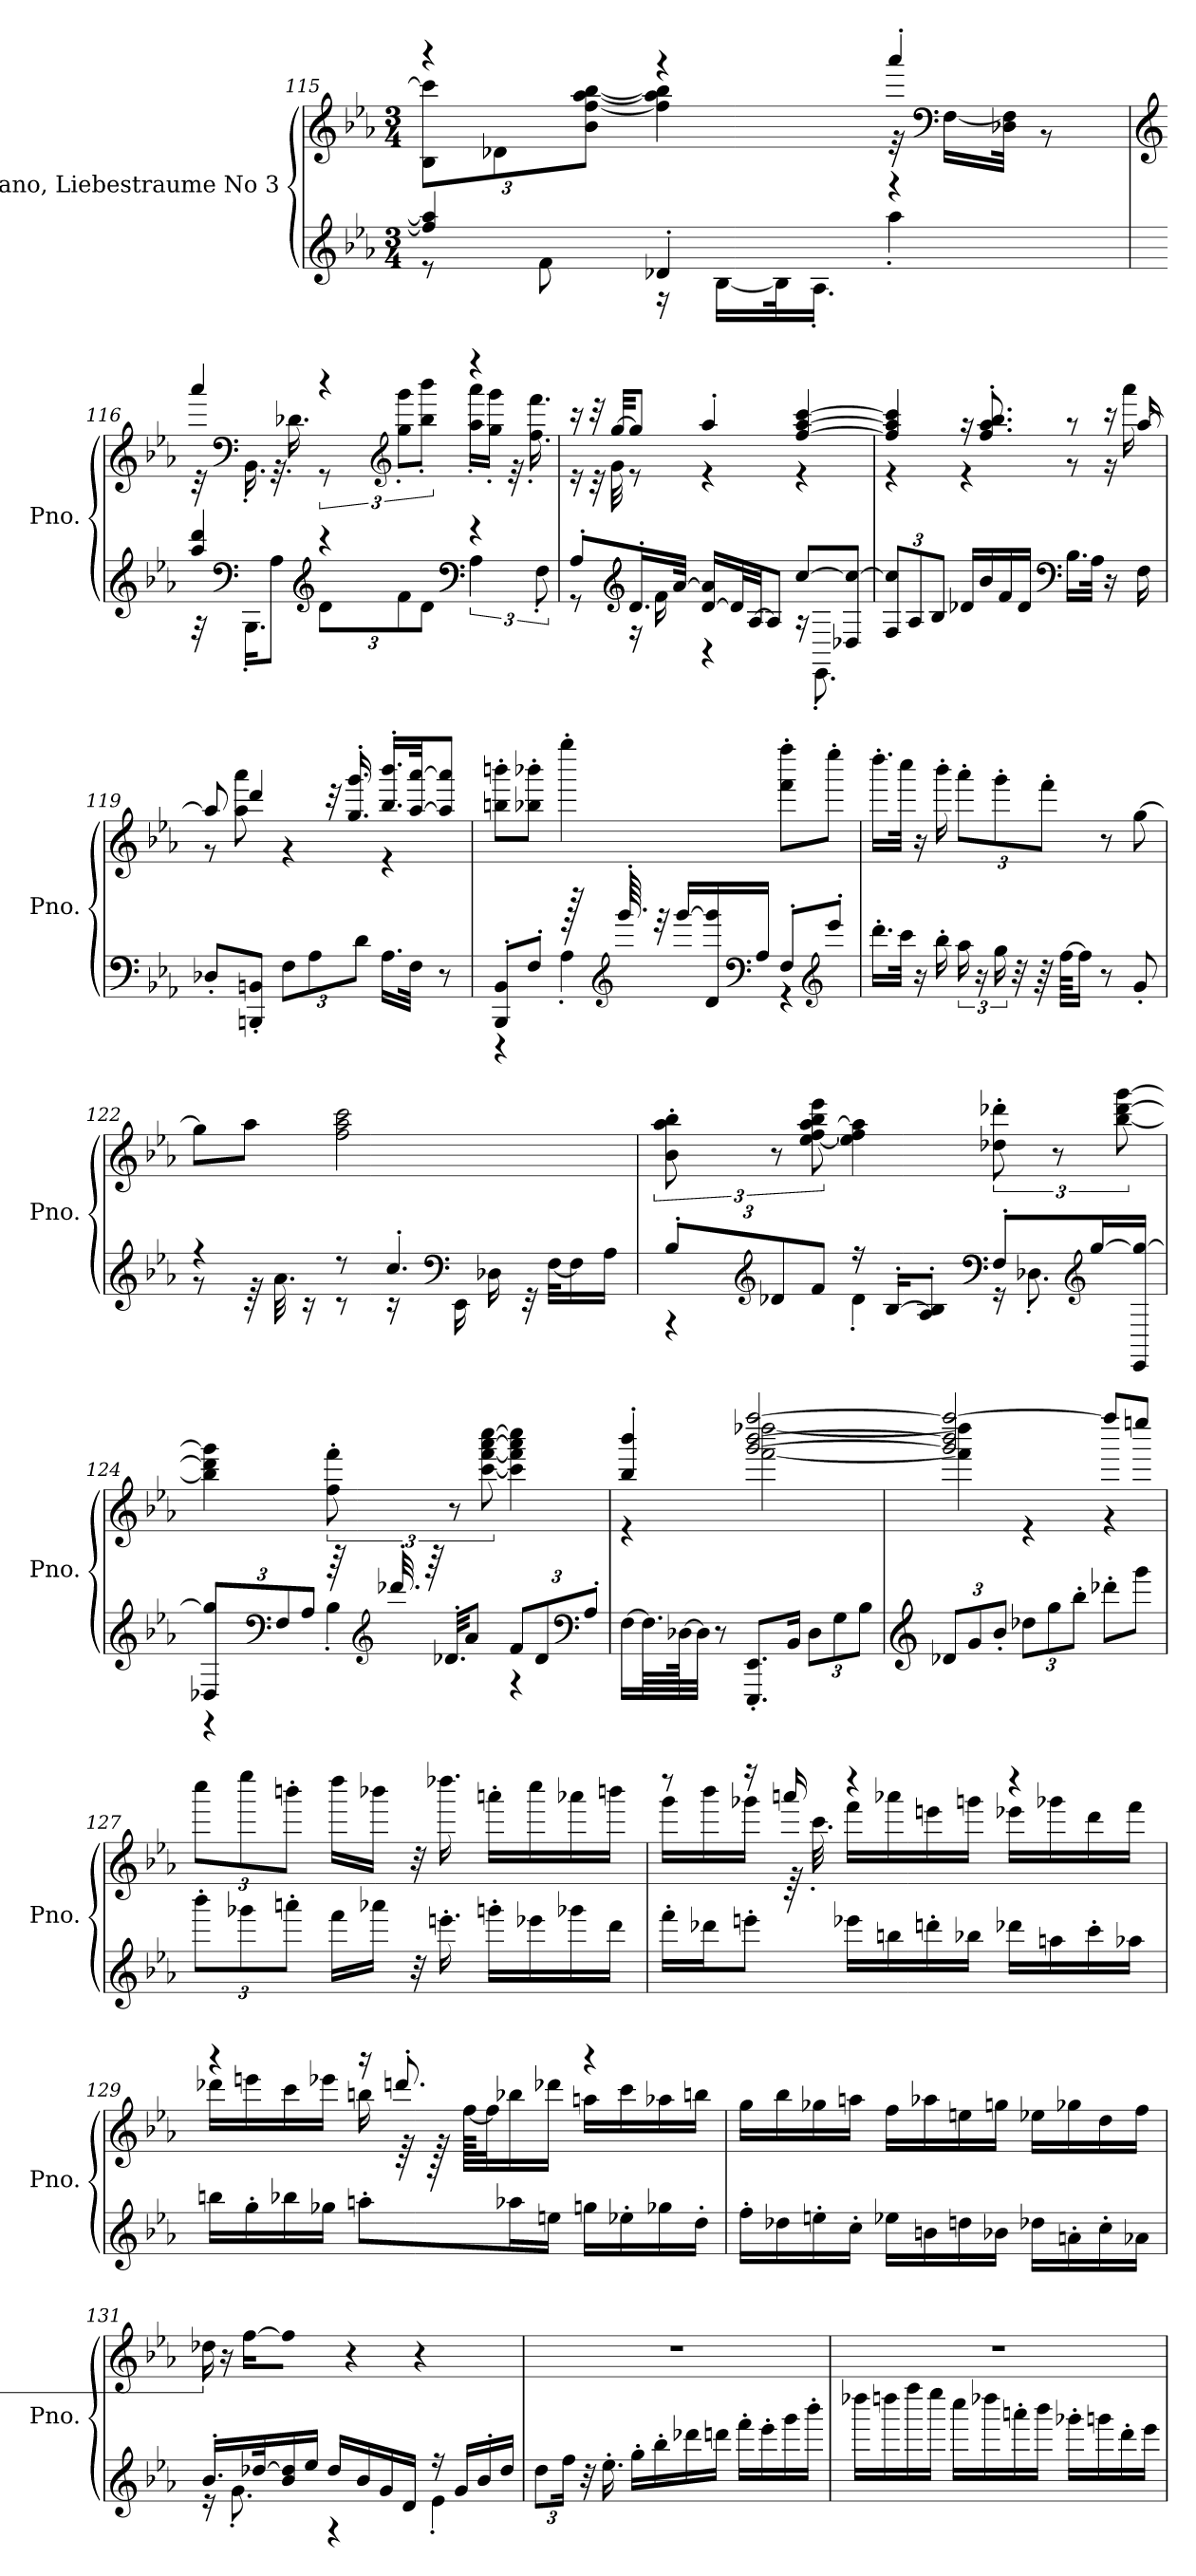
**kern	**kern
*part1	*part1
*staff2	*staff1
*I"Piano, Liebestraume No 3	*
*I'Pno.	*
!!LO:LB:g=z
*clefG2	*clefG2
*k[b-e-a-]	*k[b-e-a-]
*M3/4	*M3/4
=115	=115
*^	*^
*	*	*	*Xbrackettup
4ff/] 4aa-/]	8r	4r	12B-\ 12ccc\]L
.	.	.	12d-X\
.	8f\	.	.
.	.	.	12b-\ [12ff\ [12aa-\ [12bb-\J
4d-X'/	16r	4r	4ff\] 4aa-\] 4bb-\]
.	[16B-\LL	.	.
.	32B-\K]	.	.
.	16.A-'\JJ	.	.
4r	4aa-'\	4aaa-'/	32r
*	*	*clefF4	*
.	.	.	[16F\LL
.	.	.	32D-X\ 32F\]JJk
.	.	.	8r
=116	=116	=116	=116
*	*	*clefG2	*
4aa-/ 4ddd/	32r	4aaa-/	32r
*clefF4	*	*clefF4	*
.	16.BBB-'\KL	.	16.BB-'\
.	8A-\J	.	32r
.	.	.	16.d-X'\
*clefG2	*	*	*
*	*Xbrackettup	*	*brackettup
4r	12d\L	4r	12r
*	*	*clefG2	*
.	12f\	.	12gg\' 12ggg\'L
.	12d\J	.	12bb-\' 12bbb-\'J
*clefF4	*	*	*
*	*brackettup	*	*
4r	6A-\	4r	16aa-\' 16aaa-\'LL
.	.	.	16gg\' 16ggg\'JJ
.	.	.	32r
.	.	.	16.ff\' 16.fff\'
.	12F'\	.	.
!!LO:PB:g=z	!!
=117	=117	=117	=117
8A-'/L	8r	16r	16r
.	.	32r	32r
.	.	[32gg/KKL	32g\
*clefG2	*	*	*
16.d'/L	16r	8gg/J]	8r
.	16f\	.	.
[32a-/JJk	.	.	.
[16d/ 16a-/]LL	4r	4aa-'/	4r
32d/L]	.	.	.
[32A-/JJ	.	.	.
8A-/J]	.	.	.
[8cc/L	16r	[4ff/ [4aa-/ [4ccc/	4r
.	8.EE-'\	.	.
8D-X/ 8cc/_J	.	.	.
*v	*v	*	*
=118	=118	=118
*Xbrackettup	*	*
12F/ 12cc/]L	4ff/] 4aa-/] 4ccc/]	4r
12A-/	.	.
12B-/J	.	.
16d-X/LL	16r	4r
16b-/	8.ff/' 8.aa-/' 8.bb-/'	.
16f/	.	.
16d-/JJ	.	.
*clefF4	*	*
16.B-\LL	8r	8r
32A-\JJk	.	.
16r	16r	16r
16F\	[16aa-/	16aaa-\
!!LO:LB:g=z	!!
=119	=119	=119
8D-X'/L	8aa-/]	8r
8BBBn/' 8BBn/'J	4ddd/	8aa-\ 8aaa-\
12F\L	.	4r
12A-\	.	.
.	32r	.
.	16.gg/' 16.ggg/'	.
12d\J	.	.
16.A-\LL	16.bb-/' 16.bbb-/'LL	4r
32F\JJk	[32aa-/ [32aaa-/JK	.
8r	8aa-/] 8aaa-/]J	.
*	*v	*v
=120	=120
*^	*
8BBB-/' 8BB-/'L	4r	8bbn\' 8bbbn\'L
8F'/J	.	8bb-X\' 8bbb-X\'J
128r	4A-'\	4gggg'\
*clefG2	*	*
64.ggg'/	.	.
32r	.	.
[16ggg/LL	.	.
16d/ 16ggg/]	.	.
*clefF4	*	*
16A-/JJ	.	.
8F'/L	4r	8fff\' 8ffff\'L
*clefG2	*	*
8eee-'/J	.	8eeee-'\J
*v	*v	*
!!LO:LB:g=z
=121	=121
16.ddd'\LL	16.dddd'\LL
32ccc\JJk	32cccc\JJk
16r	16r
16bb-'\	16bbb-'\
*brackettup	*Xbrackettup
24aa-\	12aaa-'\L
24r	.
24gg\	12ggg'\
32r	.
64r	.
.	12fff'\J
[64ff\KKLL	.
16ff\JJ]	.
8r	8r
8g'/	[8gg\
=122	=122
*^	*
4r	8r	8gg\L]
.	64r	8aa-\J
.	32.a-\	.
.	16r	.
8r	8r	2ff\ 2aa-\ 2ccc\
4.cc'/	16r	.
*clefF4	*	*
.	16EE-\	.
.	16D-X\	.
.	32r	.
.	[32F\KLL	.
.	16F\]	.
.	16A-\JJ	.
!!LO:LB:g=z
=123	=123	=123
*Xbrackettup	*	*brackettup
12B-'/L	4r	12b-\' 12aa-\' 12bb-\'
*clefG2	*	*
12d-X/	.	12r
12f/J	.	[12ee-\ [12ff\ [12aa-\ 12bb-\ 12eee-\
16r	4d-'\	4ee-\] 4ff\] 4aa-\]
[16B-'/KL	.	.
8A-/' 8B-/]'J	.	.
*clefF4	*	*
8F'/L	16r	12dd-X\' 12ddd-X\'
.	8.D-X'\	.
.	.	12r
*clefG2	*	*
[16gg/L	.	.
.	.	[12bb-\ [12ddd-\ [12ggg\
16EE-/ 16gg/_JJ	.	.
=124	=124	=124
12D-X/ 12gg/]L	4r	4bb-\] 4ddd-\] 4ggg\]
*clefF4	*	*
12F/	.	.
12A-/J	.	.
64r	4B-'\	12ff\' 12fff\'
*clefG2	*	*
32.ddd-X'/	.	.
64r	.	.
32.d-X'/KKL	.	.
.	.	12r
8a-/J	.	.
.	.	[12ccc\ [12fff\ [12aaa-\ [12cccc\
12f/L	4r	4ccc\] 4fff\] 4aaa-\] 4cccc\]
12d-/	.	.
*clefF4	*	*
12A-'/J	.	.
*v	*v	*
!!LO:PB:g=z
=125	=125
*	*^
[16F\LL	4bb-/' 4bbb-/'	4r
64.F\LL]	.	.
[128D-X\JK	.	.
32D-\JJJ]	.	.
8r	.	.
8.EEE-/' 8.EE-/'L	[2ggg/ [2bbb-/ [2ffff/	[2fff\ [2dddd-X\
16BB-/Jk	.	.
12D-\L	.	.
12G\	.	.
12B-\J	.	.
=126	=126	=126
*clefG2	*	*
12d-X/L	2ggg/] 2bbb-/] 2ffff/_	4fff\] 4dddd-\]
12g/	.	.
12b-'/J	.	.
12dd-X\L	.	4r
12gg\	.	.
12bb-'\J	.	.
8ddd-X'\L	8ffff/L]	4r
8ggg\J	8eeeen/J	.
*	*v	*v
=127	=127
*	*Xbrackettup
12bbb-'\L	12cccc\L
12ggg-X\	12eeee-\
12aaan'\J	12bbbn'\J
16fff\LL	16dddd\LL
16aaa-X\JJ	16bbb-X\JJ
32r	32r
16.eeen'\	16.dddd-X\
16gggn'\LL	16aaan'\LL
16eee-X\	16cccc\
16ggg-X\	16aaa-X\
16ddd\JJ	16bbbn\JJ
!!LO:LB:g=z
=128	=128
*	*^
16fff'\LL	8r	16ggg\LL
16ddd-X\J	.	16bbb-\
8eeen'\J	16r	16ggg-X\JJ
.	16aaan/	64r
.	.	32.ccc'\
16eee-X\LL	4r	16fff\LL
16bbn\	.	16aaa-X\
16dddn'\	.	16eeen\
16bb-X\JJ	.	16gggn\JJ
16ddd-X\LL	4r	16eee-X\LL
16aan\	.	16ggg-X\
16ccc'\	.	16ddd\
16aa-X\JJ	.	16fff\JJ
!!LO:LB:g=z	!!
=129	=129	=129
16bbn\LL	4r	16ddd-X\LL
16gg'\	.	16eeen\
16bb-X\	.	16ccc\
16gg-X\JJ	.	16eee-X\JJ
8aan'\L	16r	16bbn\
.	8.dddn'/	64r
.	.	128r
.	.	[128ff\KKLLL
.	.	32ff\J]
16aa-X\L	.	16bb-X\
16een\JJ	.	16ddd-X\JJ
16ggn\LL	4r	16aan\LL
16ee-X'\	.	16ccc\
16gg-X\	.	16aa-X\
16dd'\JJ	.	16bbn\JJ
*	*v	*v
=130	=130
16ff'\LL	16gg\LL
16dd-X\	16bb-\
16een'\	16gg-X\
16cc'\JJ	16aan\JJ
16ee-X\LL	16ff\LL
16bn\	16aa-X\
16ddn\	16een\
16b-X\JJ	16ggn\JJ
16dd-X\LL	16ee-X\LL
16an'\	16gg-X\
16cc'\	16dd\
16a-X\JJ	16ff\JJ
!!LO:LB:g=z
=131	=131
*^	*
*	*	*brackettup
16.b-'/LL	16r	24dd-X\
.	.	24r
.	8.g'\	.
.	.	[24ff\KL
[32dd-X/K	.	.
16b-/ 16dd-/]	.	8ff\J]
16ee-/JJ	.	.
16dd-/LL	4r	4r
16b-/	.	.
16g/	.	.
16d/JJ	.	.
16r	4e-'\	4r
16g/LL	.	.
16b-'/	.	.
16dd-/JJ	.	.
*v	*v	*
=132	=132
12dd\L	2.r
24ff\Jk	.
32r	.
16.ee-'\	.
16gg'\LL	.
16bb-'\	.
16ddd-X\	.
16dddn\JJ	.
16fff'\LL	.
16eee-'\	.
16ggg\	.
16bbb-'\JJ	.
!!LO:LB:g=z
=133	=133
16dddd-X\LL	2.r
16ddddn\	.
16ffff\	.
16eeee-\JJ	.
16cccc\LL	.
16dddd-X\	.
16aaan'\	.
16bbb-\JJ	.
16ggg-X'\LL	.
16gggn\	.
16ddd'\	.
16eee-\JJ	.
=	=
*-	*-
